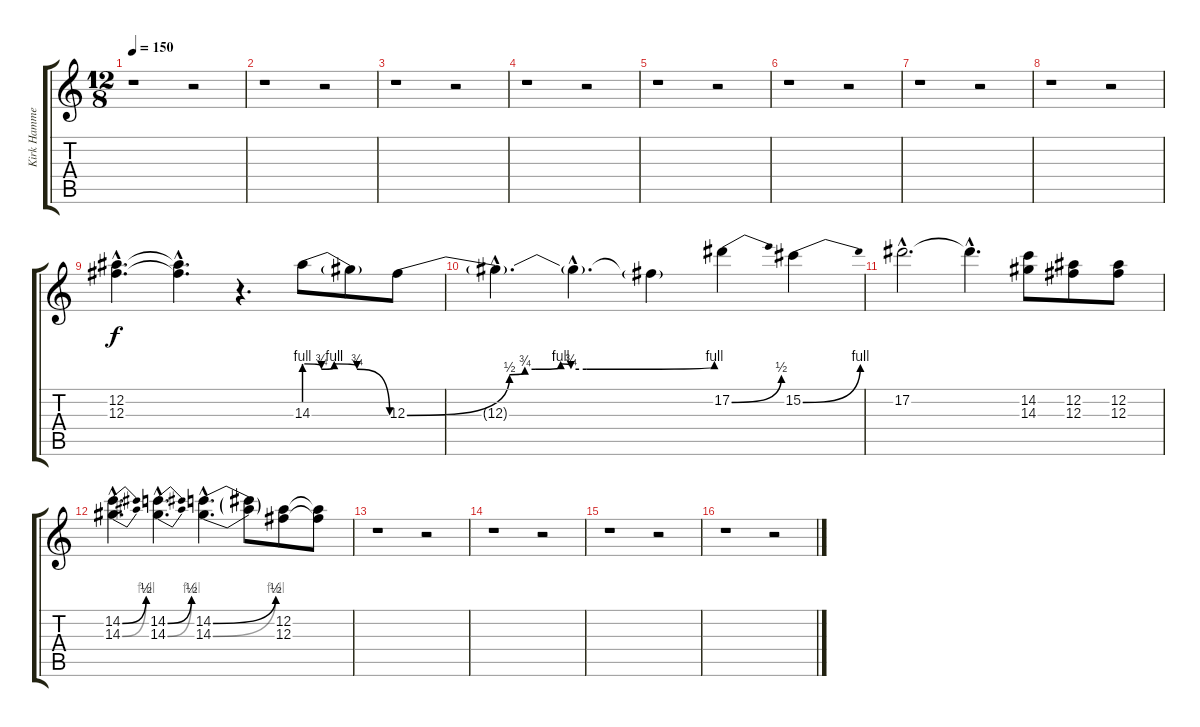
\track ("Kirk Hammett (Lead and Solo)" "Kirk Hamme") {instrument distortionguitar}
\staff {score tabs}
\tuning (Eb4 Bb3 Gb3 Db3 Ab2 Eb2) {hide}
\ts (12 8)
\tempo 150
\clef g2
\ks c
r.1{dy fff} r.2 |
r.1 r.2 |
r.1 r.2 |
r.1 r.2 |
r.1 r.2 |
r.1 r.2 |
r.1 r.2 |
r.1 r.2 |
(12.2{hac} 12.3{hac}).4{d dy f} (12.2{hac t} 12.3{hac t}).4{d} r.4{d} 14.3{be (custom 0 4 12 3 21 4 37 3 60 0)}.8 14.3{t}.8 12.3{be (custom 0 0 20 2 23 3 25 3 30 4 32 3 35 3 60 4)}.8 |
12.3{hac t}.4{d} 12.3{hac t}.4{d} 12.3{t}.4 17.2{be (bend 0 0 60 2)}.4 15.2{be (bend 0 0 60 4)}.4 |
17.2{hac}.2{d} 17.2{hac t}.4{d} (14.2 14.3).8 (12.2 12.3).8 (12.2 12.3).8 |
(14.2{be (bend 0 0 60 2) hac} 14.3{be (bend 0 0 60 4) hac}).4{d} (14.2{be (bend 0 0 60 2) hac} 14.3{be (bend 0 0 60 4) hac}).4{d} (14.2{be (bend 0 0 60 2) hac} 14.3{be (bend 0 0 60 4) hac}).4{d} (14.2{t} 14.3{t}).8 (12.2 12.3).8 (12.2{t} 12.3{t}).8 |
r.1 r.2 |
r.1 r.2 |
r.1 r.2 |
r.1 r.2
